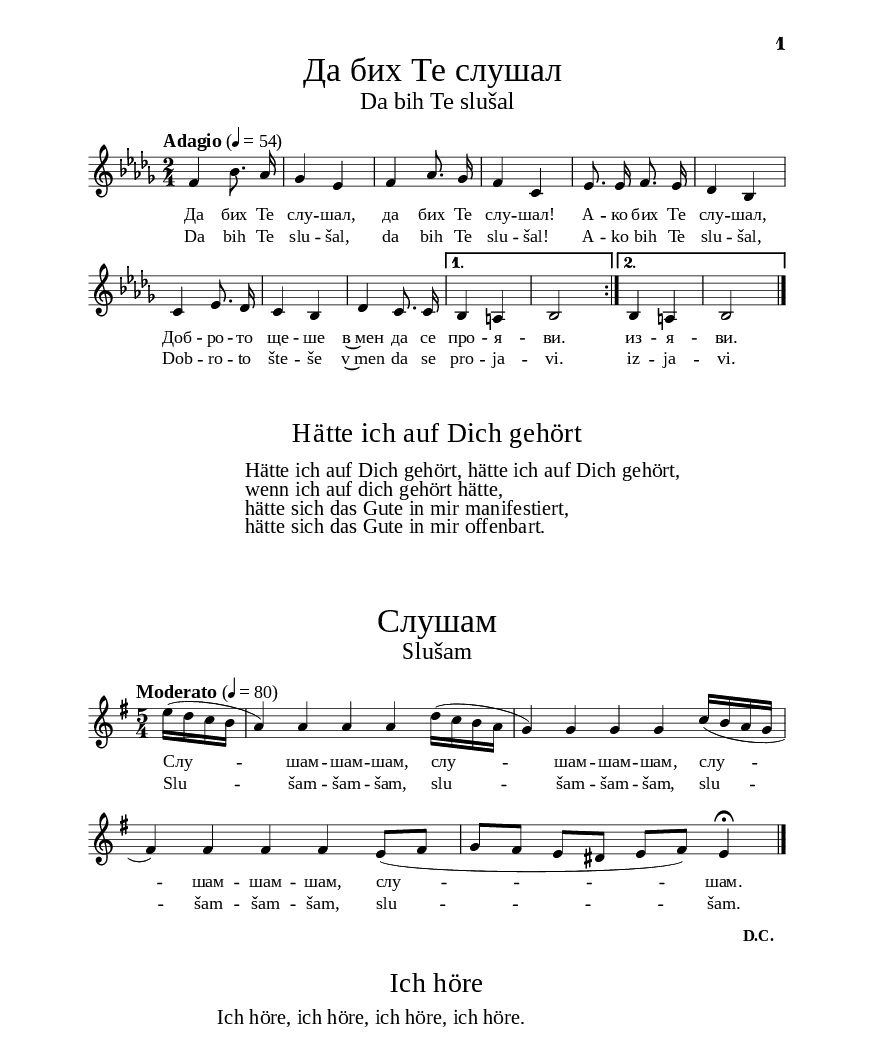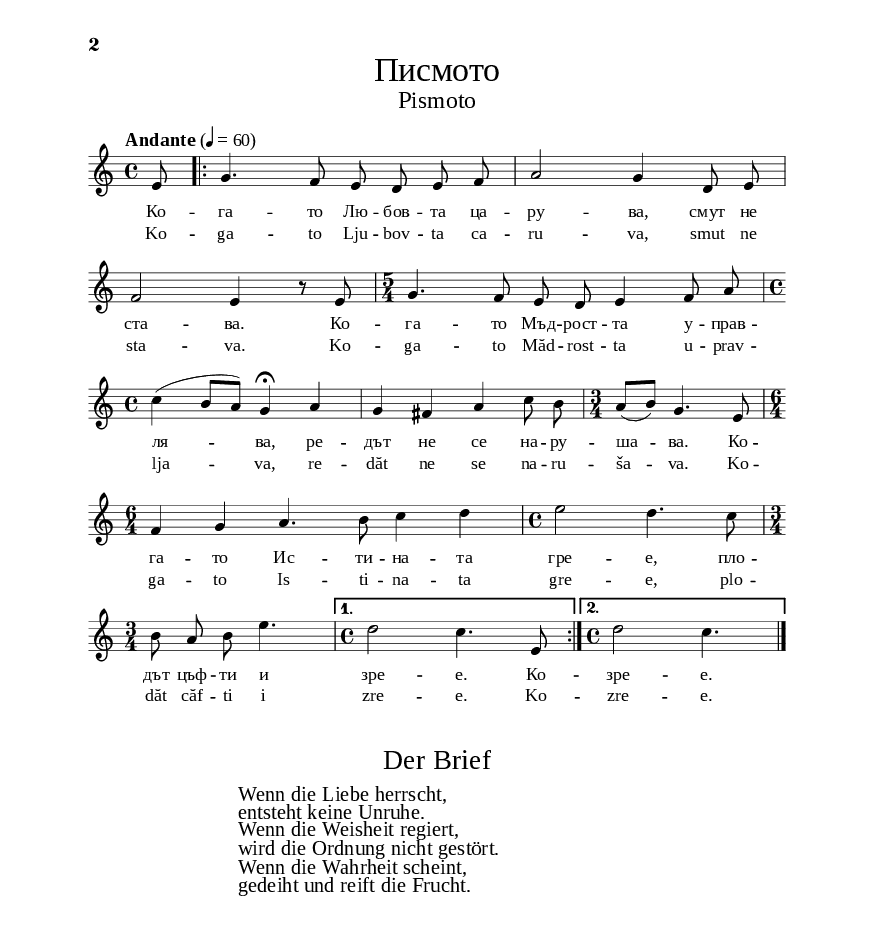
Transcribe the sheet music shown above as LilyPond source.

\version "2.24.3"

% include paper part and global functions
\include "include/globals.ily"

\bookpart {
  \label #'ref174_1
  \tocItem \markup "Да бих Тe слушал – Da bih Te slušal"
  \include "include/bookpart-paper.ily"
  \score {
    \include "include/score-layout.ily"
    \new Voice \absolute {
      \clef treble
      \key bes \minor
      \time 2/4
      \tempoFunc "Adagio" 4 "54"
      \autoBeamOff
      \repeat volta 2 {
        f'4 bes'8. as'16 | % 2
        ges'4 es'4 | % 3
        f'4 as'8. ges'16 | % 4
        f'4 c'4 | % 5
        es'8. es'16 f'8. es'16 | % 6
        des'4 bes4 | \break  % 7
        c'4 es'8. des'16 | % 8
        c'4 bes4  | % 9
        des'4 c'8. c'16 |
      }
      \alternative {
        {
          bes4 a4 | % 11
          bes2
        }
        {
          bes4 a4 | % 11
          bes2 \bar "|."
        }
      }
    }

    \addlyrics {
      Да бих Те
      слу -- шал, да бих Те слу -- шал! А -- ко бих
      Те слу -- шал, Доб -- ро -- то ще -- ше в~мен да
      се про -- я -- ви. из -- я -- ви.}

      \addlyrics {
        Da bih Te
        slu -- šal, da bih Te slu -- šal! A -- ko bih
        Te slu -- šal, Dob -- ro -- to šte -- še v~men da
        se pro -- ja -- vi. iz -- ja -- vi.}

        \header {
          title = \titleFunc "Да бих Тe слушал " "Da bih Te slušal"
        }

        \midi{}

      } % score

      \markup \vspace #2


      % include foreign translation(s) of the song
      \version "2.24.3"

\markup \fill-line { \fontsize #deTitleFontSize "Hätte ich auf Dich gehört" }
\markup \null
\markup \null
\markup  \abs-fontsize #10 {
  \hspace #20
  \override #`(baseline-skip . ,deCoupletBaselineSkip)

  \column {

\line { " " Hätte ich auf Dich gehört, hätte ich auf Dich gehört,}

\line { " " wenn ich auf dich gehört hätte,}

\line { " " hätte sich das Gute in mir manifestiert, }

\line { " " hätte sich das Gute in mir offenbart.}

  }
}

      \markup \vspace #3


      \label #'ref174_2
      \tocItem \markup "Слушам – Slušam"
      \include "include/bookpart-paper.ily"



      \score {
        \include "include/score-layout.ily"
        \new Voice \absolute {
          \clef treble
          \key e \minor
          \time 5/4
          \tempoFunc "Moderato" 4 "80"
          \autoBeamOff
          \partial 4
          e''16 ( [  d''16  c''16  b'16 ] | % 2
          a'4 ) a'4 a'4 a'4  d''16 (
          [  c''16  b'16  a'16 ] | % 3
          g'4 ) g'4 g'4 g'4 c''16 ( [
          b'16 a'16 g'16 ] \break | % 4
          fis'4 ) fis'4 fis'4 fis'4 e'8
          ( [ fis'8 ] | % 5
          g'8 [ fis'8 ] e'8 [ dis'8 ] \stemUp
          e'8 [ fis'8 ])  e'4 ^\fermata  \bar "|."
        }

        \addlyrics {
          Слу --    шам -- шам --
          шам, слу --    шам --
          шам -- шам, слу --
          шам -- шам -- шам, слу --
          шам.}
          \addlyrics {
            Slu --    šam -- šam --
            šam, slu --    šam --
            šam -- šam, slu --
            šam -- šam -- šam, slu --
            šam.}


            \header {
              title = \titleFunc "Слушам" "Slušam"
            }

            \midi{}

          } % score

          \markup \empty-one
          \markup \dc-one "D.C."

          \markup \empty-one
          % include foreign translation(s) of the song
          \version "2.24.2"

\markup \fill-line { \fontsize #deTitleFontSize "Ich höre" }
\markup \null
\markup \null
\markup \fontsize #deCoupletFontSize {
  \hspace #17
  \override #`(baseline-skip . ,deCoupletBaselineSkip)

  \column {

    \line { " Ich höre, ich höre, ich höre, ich höre." }

  }
}

          \pageBreak

          \label #'ref175
          \tocItem \markup "Писмото – Pismoto "
          \include "include/bookpart-paper.ily"
          \score {
            \include "include/score-layout.ily"

            \new Voice \absolute {
              \clef treble
              \key c \major
              \time 4/4
              \tempoFunc "Andante" 4 "60"
              \autoBeamOff
              \partial 8
              e'8 \repeat volta 2 {
                | % 2
                g'4.  f'8  e'8  d'8  e'8
                f'8 | % 3
                a'2  g'4  d'8  e'8 | \break % 4
                f'2  e'4 r8  e'8  |  % 5
                \time 5/4  | % 5
                g'4.  f'8  e'8  d'8  e'4
                f'8  a'8 | % 6
                \time 4/4  | \break % 6
                c''4 (  b'8 [  a'8 ])   g'4
                ^\fermata  a'4  |  % 7
                g'4  fis'4  a'4  c''8
                b'8  % 8
                \time 3/4    | % 8
                a'8 ( [  b'8 ])  g'4.  e'8| \break % 9
                \time 6/4  | % 9
                f'4  g'4  a'4.  b'8  c''4
                d''4 |
                \time 4/4  |
                e''2  d''4.  c''8 | \break % 11
                \time 3/4  | % 11
                b'8  a'8  b'8  e''4. |
              }

              \alternative {
                {
                  % 12
                  \time 4/4  % 12
                  d''2  c''4.  e'8 |
                }
                {
                  \time 4/4 d''2  c''4. \bar "|."
                }
              }
            }

            \addlyrics {
              Ко -- га -- то Лю -- бов -- та ца --
              ру -- ва, смут не ста -- ва. Ко --
              га -- то Мъд -- рост -- та у -- прав
              -- ля -- ва, ре -- дът не се
              на -- ру -- ша -- ва. Ко -- га --
              то Ис -- ти -- на -- та гре -- е,
              пло -- дът цъф -- ти и зре -- е.
              Ко -- зре -- е.}

              \addlyrics {
                Ko -- ga -- to Lju -- bov -- ta ca --
                ru -- va, smut ne sta -- va. Ko --
                ga -- to Măd -- rost -- ta u -- prav
                -- lja -- va, re -- dăt ne se
                na -- ru -- ša -- va. Ko -- ga --
                to Is -- ti -- na -- ta gre -- e,
                plo -- dăt căf -- ti i zre -- e.
                Ko -- zre -- e.}

                \header {
                  title = \titleFunc "Писмото" "Pismoto"
                }

                \midi{}

              } % score

              \markup \empty-two

              % include foreign translation(s) of the song
              \version "2.24.3"

\markup \fill-line { \fontsize #deTitleFontSize "Der Brief" }
\markup \null
\markup \null
\markup \fontsize #deCoupletFontSize {
  \hspace #19
  \override #`(baseline-skip . ,deCoupletBaselineSkip)

  \column {

 \line { " "Wenn die Liebe herrscht, }

 \line { " "entsteht keine Unruhe. }

 \line { " "Wenn die Weisheit regiert, }

 \line { " "wird die Ordnung nicht gestört.}

 \line { " "Wenn die Wahrheit scheint, }

 \line { " "gedeiht und reift die Frucht. }

  }
}



            } % bookpart


